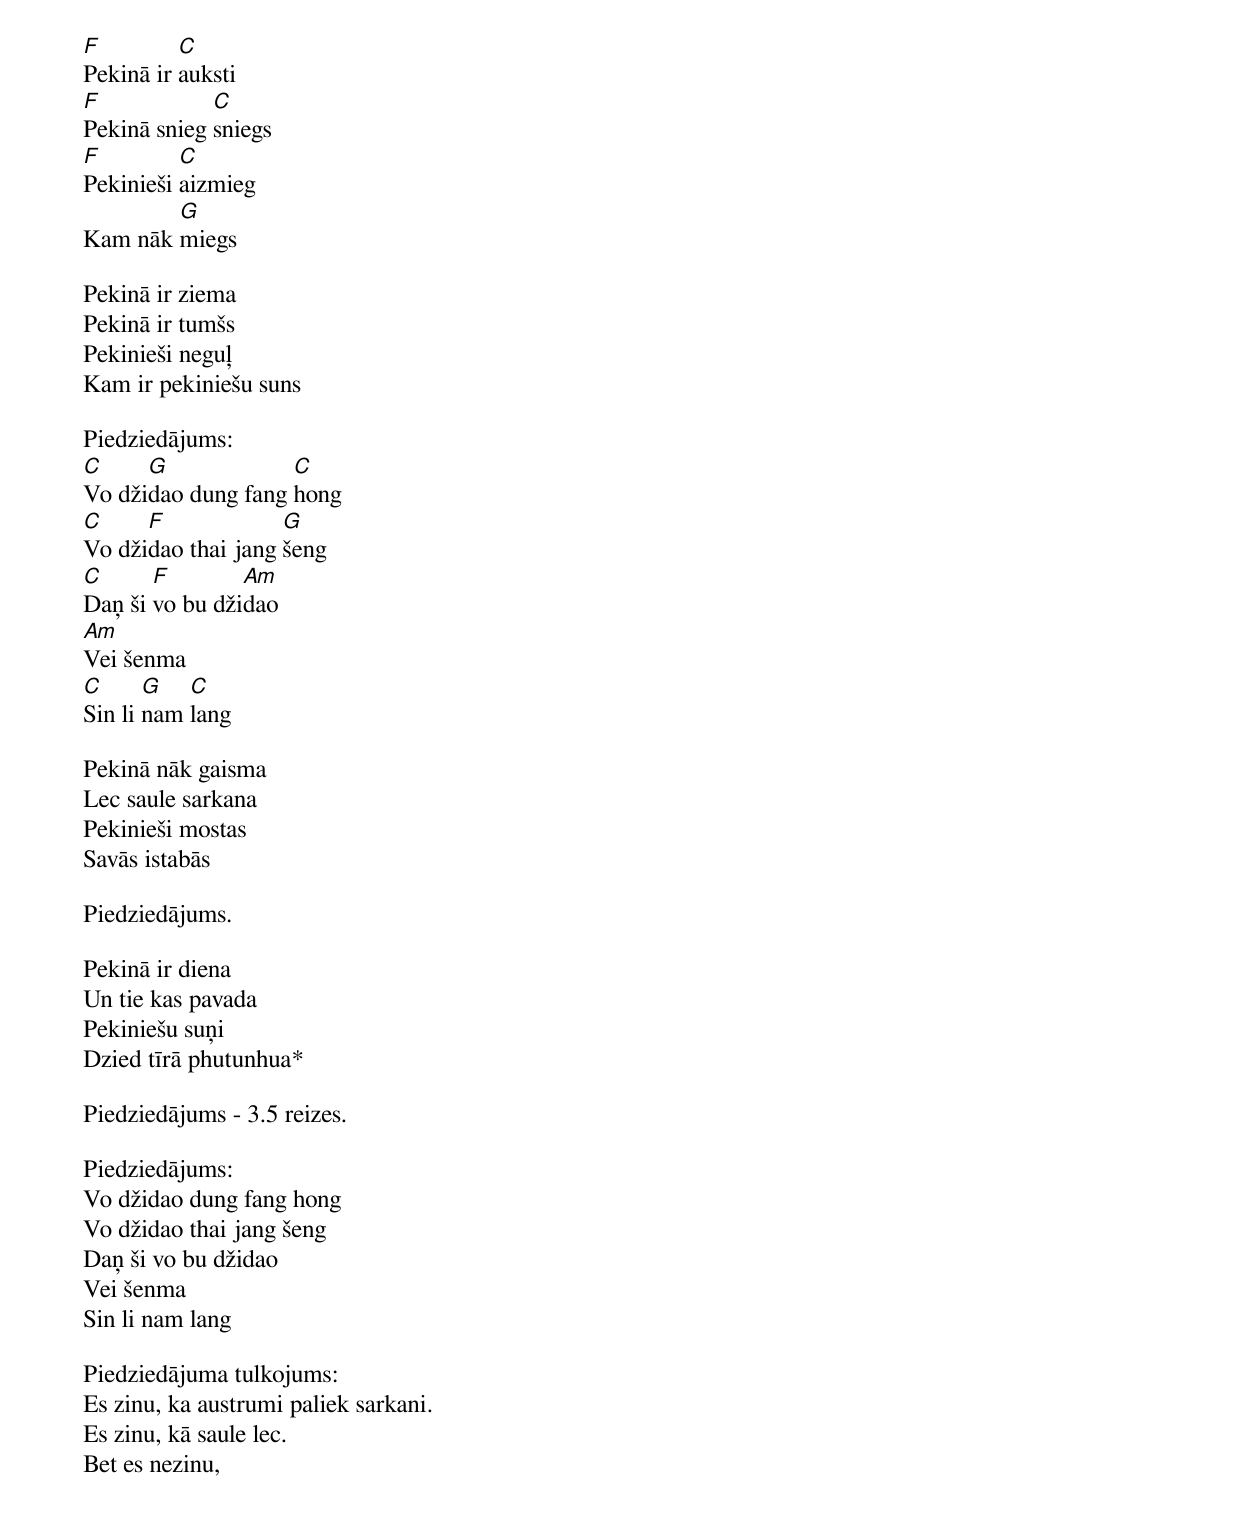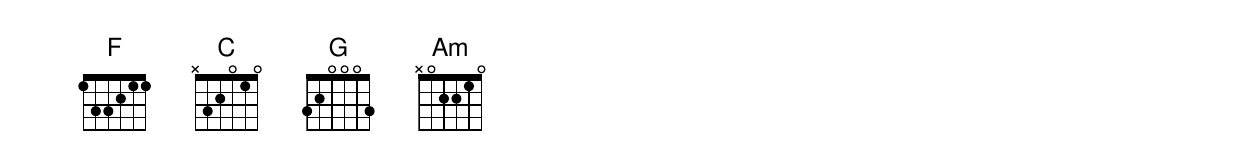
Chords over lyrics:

F         C
Pekinā ir auksti
F            C
Pekinā snieg sniegs
F         C
Pekinieši aizmieg
        G
Kam nāk miegs

Pekinā ir ziema
Pekinā ir tumšs
Pekinieši neguļ
Kam ir pekiniešu suns

Piedziedājums:
C     G             C
Vo džidao dung fang hong
C     F             G
Vo džidao thai jang šeng
C      F        Am
Daņ ši vo bu džidao
Am
Vei šenma
C      G   C
Sin li nam lang

Pekinā nāk gaisma
Lec saule sarkana
Pekinieši mostas
Savās istabās

Piedziedājums.

Pekinā ir diena
Un tie kas pavada
Pekiniešu suņi
Dzied tīrā phutunhua*

Piedziedājums - 3.5 reizes.

Piedziedājums:
Vo džidao dung fang hong
Vo džidao thai jang šeng
Daņ ši vo bu džidao
Vei šenma
Sin li nam lang

Piedziedājuma tulkojums:
Es zinu, ka austrumi paliek sarkani.
Es zinu, kā saule lec.
Bet es nezinu,
